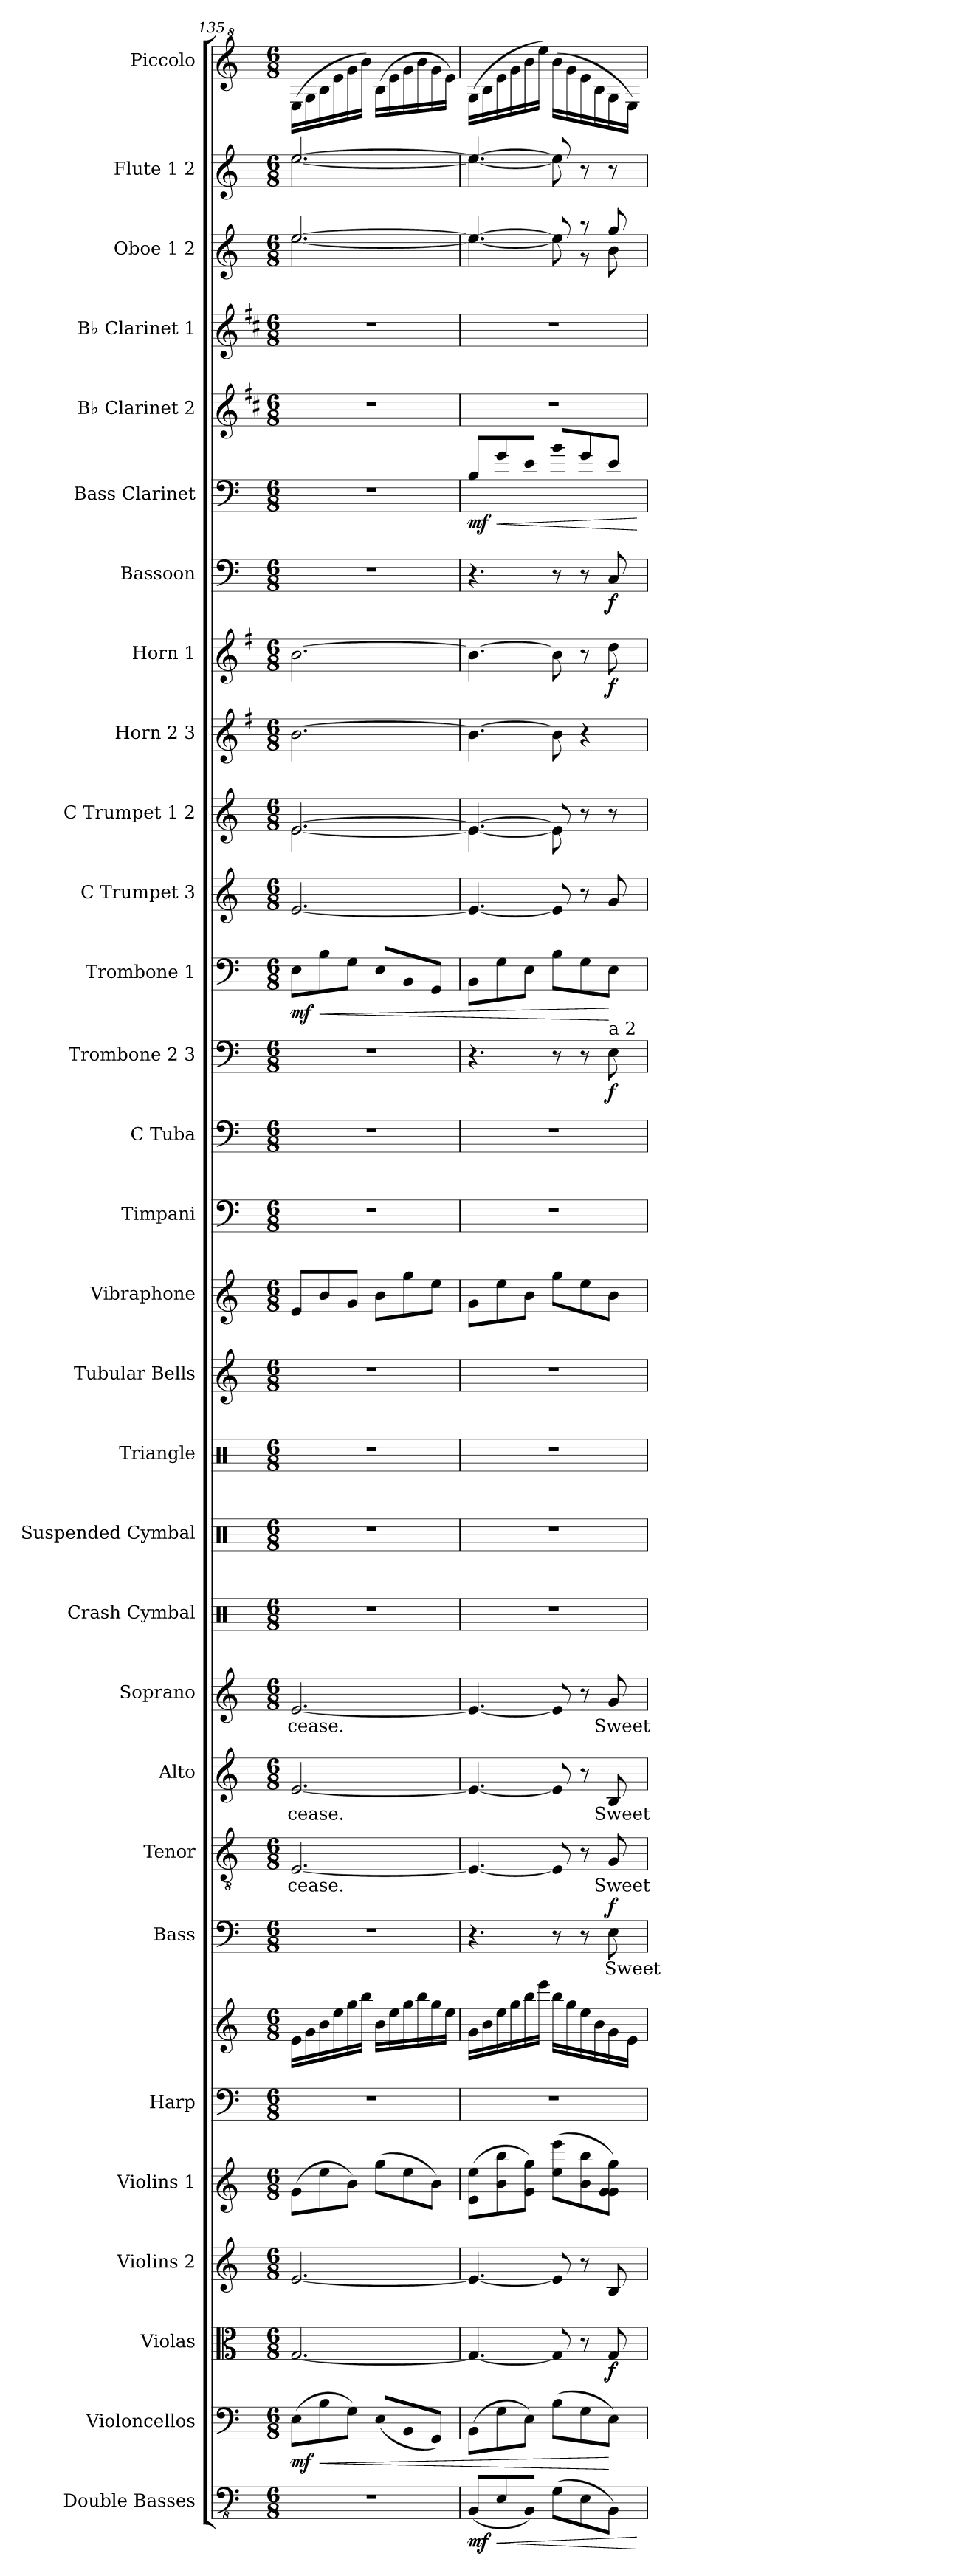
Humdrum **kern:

**kern	**dynam	**kern	**dynam	**kern	**dynam	**kern	**kern	**kern	**kern	**kern	**text	**dynam	**kern	**text	**kern	**text	**kern	**text	**kern	**kern	**kern	**kern	**kern	**kern	**kern	**kern	**dynam	**kern	**dynam	**kern	**kern	**kern	**kern	**dynam	**kern	**dynam	**kern	**dynam	**kern	**kern	**kern	**kern	**kern
*part30	*part30	*part29	*part29	*part28	*part28	*part27	*part26	*part25	*part25	*part24	*part24	*part24	*part23	*part23	*part22	*part22	*part21	*part21	*part20	*part19	*part18	*part17	*part16	*part15	*part14	*part13	*part13	*part12	*part12	*part11	*part10	*part9	*part8	*part8	*part7	*part7	*part6	*part6	*part5	*part4	*part3	*part2	*part1
*staff31	*staff31	*staff30	*staff30	*staff29	*staff29	*staff28	*staff27	*staff26	*staff25	*staff24	*staff24	*staff24	*staff23	*staff23	*staff22	*staff22	*staff21	*staff21	*staff20	*staff19	*staff18	*staff17	*staff16	*staff15	*staff14	*staff13	*staff13	*staff12	*staff12	*staff11	*staff10	*staff9	*staff8	*staff8	*staff7	*staff7	*staff6	*staff6	*staff5	*staff4	*staff3	*staff2	*staff1
*I"Double Basses	*	*I"Violoncellos	*	*I"Violas	*	*I"Violins 2	*I"Violins 1	*I"Harp	*	*I"Bass	*	*	*I"Tenor	*	*I"Alto	*	*I"Soprano	*	*I"Crash Cymbal	*I"Suspended Cymbal	*I"Triangle	*I"Tubular Bells	*I"Vibraphone	*I"Timpani	*I"C Tuba	*I"Trombone 2 3	*	*I"Trombone 1	*	*I"C Trumpet 3	*I"C Trumpet 1 2	*I"Horn 2 3	*I"Horn 1	*	*I"Bassoon	*	*I"Bass Clarinet	*	*I"B♭ Clarinet 2	*I"B♭ Clarinet 1	*I"Oboe 1 2	*I"Flute 1 2	*I"Piccolo
*I'Dbs.	*	*I'Vlcs.	*	*I'Vlas.	*	*I'Vlns. 2	*I'Vlns. 1	*I'Hrp.	*	*I'B.	*	*	*I'T.	*	*I'A.	*	*I'S.	*	*I'Cr. Cym.	*I'Susp. Cym.	*I'Trgl.	*I'Tu. Be.	*I'Vib.	*I'Timp.	*I'C Tu.	*I'Trb. 2 3	*	*I'Trb. 1	*	*I'C Tpt. 3	*I'C Tpt. 1 2	*I'Hn. 2 3	*I'Hn. 1	*	*I'Bsn.	*	*I'B. Cl.	*	*I'B♭ Cl. 2	*I'B♭ Cl. 1	*I'Ob. 1 2	*I'Fl. 1 2	*I'Picc.
*clefFv4	*	*clefF4	*	*clefC3	*	*clefG2	*clefG2	*clefF4	*clefG2	*clefF4	*	*	*clefGv2	*	*clefG2	*	*clefG2	*	*clefX	*clefX	*clefX	*clefG2	*	*clefF4	*clefF4	*clefF4	*	*clefF4	*	*clefG2	*clefG2	*clefG2	*clefG2	*	*clefF4	*	*	*	*clefG2	*clefG2	*clefG2	*clefG2	*clefG^2
*	*	*	*	*	*	*	*	*	*	*	*	*	*	*	*	*	*	*	*	*	*	*	*	*	*	*	*	*	*	*	*	*ITrd4c7	*ITrd4c7	*	*	*	*ITrd8c14	*	*ITrd1c2	*ITrd1c2	*	*	*ITrd-7c-12
*k[]	*	*k[]	*	*k[]	*	*k[]	*k[]	*k[]	*k[]	*k[]	*	*	*k[]	*	*k[]	*	*k[]	*	*k[]	*k[]	*k[]	*k[]	*k[]	*k[]	*k[]	*k[]	*	*k[]	*	*k[]	*k[]	*k[]	*k[]	*	*k[]	*	*k[]	*	*k[]	*k[]	*k[]	*k[]	*k[]
*C:	*	*C:	*	*C:	*	*C:	*C:	*C:	*C:	*C:	*	*	*C:	*	*C:	*	*C:	*	*C:	*C:	*C:	*C:	*C:	*C:	*C:	*C:	*	*C:	*	*C:	*C:	*C:	*C:	*	*C:	*	*C:	*	*C:	*C:	*C:	*C:	*C:
*M6/8	*	*M6/8	*	*M6/8	*	*M6/8	*M6/8	*M6/8	*M6/8	*M6/8	*	*	*M6/8	*	*M6/8	*	*M6/8	*	*M6/8	*M6/8	*M6/8	*M6/8	*M6/8	*M6/8	*M6/8	*M6/8	*	*M6/8	*	*M6/8	*M6/8	*M6/8	*M6/8	*	*M6/8	*	*M6/8	*	*M6/8	*M6/8	*M6/8	*M6/8	*M6/8
=135	=135	=135	=135	=135	=135	=135	=135	=135	=135	=135	=135	=135	=135	=135	=135	=135	=135	=135	=135	=135	=135	=135	=135	=135	=135	=135	=135	=135	=135	=135	=135	=135	=135	=135	=135	=135	=135	=135	=135	=135	=135	=135	=135
*	*	*	*	*	*	*	*	*	*	*	*	*	*	*	*	*	*	*	*	*	*	*	*	*	*	*	*	*	*	*	*^	*	*	*	*	*	*	*	*	*	*^	*^	*
!	!	!	!LO:DY:b	!	!	!	!	!	!	!	!	!	!	!	!	!	!	!	!	!	!	!	!	!	!	!	!	!	!LO:DY:b	!	!	!	!	!	!	!	!	!	!	!	!	!	!	!	!	!
2.r	.	(8E\L	mf	[2.G/	.	[2.e/	(8g\L	2.r	16e\LL	2.r	.	.	[2.E/	cease.	[2.e/	cease.	[2.e/	cease.	2.r	2.r	2.r	2.r	8e/L	2.r	2.r	2.r	.	8E\L	mf	[2.e/	[2.e/	[2.e\	[2.e\	[2.e\	.	2.r	.	2.r	.	2.r	2.r	[2.ee/	[2.ee\	[2.ee/	[2.ee\	(16ee\LL
.	.	.	.	.	.	.	.	.	16g\	.	.	.	.	.	.	.	.	.	.	.	.	.	.	.	.	.	.	.	.	.	.	.	.	.	.	.	.	.	.	.	.	.	.	.	.	16gg\
!	!	!	!LO:HP:b	!	!	!	!	!	!	!	!	!	!	!	!	!	!	!	!	!	!	!	!	!	!	!	!	!	!LO:HP:b	!	!	!	!	!	!	!	!	!	!	!	!	!	!	!	!	!
.	.	8B\	<	.	.	.	8ee\	.	16b\	.	.	.	.	.	.	.	.	.	.	.	.	.	8b/	.	.	.	.	8B\	<	.	.	.	.	.	.	.	.	.	.	.	.	.	.	.	.	16bb\
.	.	.	.	.	.	.	.	.	16ee\	.	.	.	.	.	.	.	.	.	.	.	.	.	.	.	.	.	.	.	.	.	.	.	.	.	.	.	.	.	.	.	.	.	.	.	.	16eee\
.	.	8G\J)	.	.	.	.	8b\J)	.	16gg\	.	.	.	.	.	.	.	.	.	.	.	.	.	8g/J	.	.	.	.	8G\J	.	.	.	.	.	.	.	.	.	.	.	.	.	.	.	.	.	16ggg\
.	.	.	.	.	.	.	.	.	16bb\JJ	.	.	.	.	.	.	.	.	.	.	.	.	.	.	.	.	.	.	.	.	.	.	.	.	.	.	.	.	.	.	.	.	.	.	.	.	16bbb\JJ)
.	.	(8E/L	.	.	.	.	(8gg\L	.	16b\LL	.	.	.	.	.	.	.	.	.	.	.	.	.	8b\L	.	.	.	.	8E/L	.	.	.	.	.	.	.	.	.	.	.	.	.	.	.	.	.	(16bb\LL
.	.	.	.	.	.	.	.	.	16ee\	.	.	.	.	.	.	.	.	.	.	.	.	.	.	.	.	.	.	.	.	.	.	.	.	.	.	.	.	.	.	.	.	.	.	.	.	16eee\
.	.	8BB/	.	.	.	.	8ee\	.	16gg\	.	.	.	.	.	.	.	.	.	.	.	.	.	8gg\	.	.	.	.	8BB/	.	.	.	.	.	.	.	.	.	.	.	.	.	.	.	.	.	16ggg\
.	.	.	.	.	.	.	.	.	16bb\	.	.	.	.	.	.	.	.	.	.	.	.	.	.	.	.	.	.	.	.	.	.	.	.	.	.	.	.	.	.	.	.	.	.	.	.	16bbb\
.	.	8GG/J)	.	.	.	.	8b\J)	.	16gg\	.	.	.	.	.	.	.	.	.	.	.	.	.	8ee\J	.	.	.	.	8GG/J	.	.	.	.	.	.	.	.	.	.	.	.	.	.	.	.	.	16ggg\
.	.	.	.	.	.	.	.	.	16ee\JJ	.	.	.	.	.	.	.	.	.	.	.	.	.	.	.	.	.	.	.	.	.	.	.	.	.	.	.	.	.	.	.	.	.	.	.	.	16eee\JJ)
=136	=136	=136	=136	=136	=136	=136	=136	=136	=136	=136	=136	=136	=136	=136	=136	=136	=136	=136	=136	=136	=136	=136	=136	=136	=136	=136	=136	=136	=136	=136	=136	=136	=136	=136	=136	=136	=136	=136	=136	=136	=136	=136	=136	=136	=136	=136
!	!LO:DY:b	!	!	!	!	!	!	!	!	!	!	!	!	!	!	!	!	!	!	!	!	!	!	!	!	!	!	!	!	!	!	!	!	!	!	!	!	!	!LO:DY:b	!	!	!	!	!	!	!
(8BBB/L	mf	(8BB\L	.	4.G/_	.	4.e/_	(8e\ 8ee\L	2.r	16g\LL	4.r	.	.	4.E/_	.	4.e/_	.	4.e/_	.	2.r	2.r	2.r	2.r	8g\L	2.r	2.r	4.r	.	8BB\L	.	4.e/_	4.e/_	4.e\_	4.e\_	4.e\_	.	4.r	.	8BB/L	mf	2.r	2.r	4.ee/_	4.ee\_	4.ee/_	4.ee\_	(16gg\LL
.	.	.	.	.	.	.	.	.	16b\	.	.	.	.	.	.	.	.	.	.	.	.	.	.	.	.	.	.	.	.	.	.	.	.	.	.	.	.	.	.	.	.	.	.	.	.	16bb\
!	!LO:HP:b	!	!	!	!	!	!	!	!	!	!	!	!	!	!	!	!	!	!	!	!	!	!	!	!	!	!	!	!	!	!	!	!	!	!	!	!	!	!LO:HP:b	!	!	!	!	!	!	!
8EE/	<	8G\	.	.	.	.	8b\ 8bb\	.	16ee\	.	.	.	.	.	.	.	.	.	.	.	.	.	8ee\	.	.	.	.	8G\	.	.	.	.	.	.	.	.	.	8G/	<	.	.	.	.	.	.	16eee\
.	.	.	.	.	.	.	.	.	16gg\	.	.	.	.	.	.	.	.	.	.	.	.	.	.	.	.	.	.	.	.	.	.	.	.	.	.	.	.	.	.	.	.	.	.	.	.	16ggg\
8BBB/J)	.	8E\J)	.	.	.	.	8g\ 8gg\J)	.	16bb\	.	.	.	.	.	.	.	.	.	.	.	.	.	8b\J	.	.	.	.	8E\J	.	.	.	.	.	.	.	.	.	8E/J	.	.	.	.	.	.	.	16bbb\
.	.	.	.	.	.	.	.	.	16eee\JJ	.	.	.	.	.	.	.	.	.	.	.	.	.	.	.	.	.	.	.	.	.	.	.	.	.	.	.	.	.	.	.	.	.	.	.	.	16eeee\JJ)
(8GG\L	.	(8B\L	.	8G/]	.	8e/]	(8ee\ 8eee\L	.	16bb\LL	8r	.	.	8E/]	.	8e/]	.	8e/]	.	.	.	.	.	8gg\L	.	.	8r	.	8B\L	.	8e/]	8e/]	8e\]	8e\]	8e\]	.	8r	.	8B/L	.	.	.	8ee/]	8ee\]	8ee/]	8ee\]	(16bbb\LL
.	.	.	.	.	.	.	.	.	16gg\	.	.	.	.	.	.	.	.	.	.	.	.	.	.	.	.	.	.	.	.	.	.	.	.	.	.	.	.	.	.	.	.	.	.	.	.	16ggg\
8EE\	.	8G\	.	8r	.	8r	8b\ 8bb\	.	16ee\	8r	.	.	8r	.	8r	.	8r	.	.	.	.	.	8ee\	.	.	8r	.	8G\	.	8r	8r	4ryy	4r	8r	.	8r	.	8G/	.	.	.	8r	8r	8r	4ryy	16eee\
.	.	.	.	.	.	.	.	.	16b\	.	.	.	.	.	.	.	.	.	.	.	.	.	.	.	.	.	.	.	.	.	.	.	.	.	.	.	.	.	.	.	.	.	.	.	.	16bb\
!	!	!	!	!	!	!	!	!	!	!	!	!	!	!	!	!	!	!	!	!	!	!	!	!	!	!LO:TX:a:t=a 2	!	!	!	!	!	!	!	!	!	!	!	!	!	!	!	!	!	!	!	!
!	!	!	!	!	!LO:DY:b	!	!	!	!	!	!	!LO:DY:b	!	!	!	!	!	!	!	!	!	!	!	!	!	!	!LO:DY:b	!	!	!	!	!	!	!	!LO:DY:b	!	!LO:DY:b	!	!	!	!	!	!	!	!	!
8BBB\J)	.	8E\J)	[	8G/	f	8B/	8g\ 8g\ 8gg\J)	.	16g\	8E\	Sweet	f	8G/	Sweet	8B/	Sweet	8g/	Sweet	.	.	.	.	8b\J	.	.	8E\	f	8E\J	[	8g/	8r	.	.	8g\	f	8C/	f	8E/J	.	.	.	8gg/	8b\	8r	.	16gg\
.	.	.	.	.	.	.	.	.	16e\JJ	.	.	.	.	.	.	.	.	.	.	.	.	.	.	.	.	.	.	.	.	.	.	.	.	.	.	.	.	.	.	.	.	.	.	.	.	16ee\JJ)
*	*	*	*	*	*	*	*	*	*	*	*	*	*	*	*	*	*	*	*	*	*	*	*	*	*	*	*	*	*	*	*	*	*	*	*	*	*	*	*	*	*	*v	*v	*	*	*
*	*	*	*	*	*	*	*	*	*	*	*	*	*	*	*	*	*	*	*	*	*	*	*	*	*	*	*	*	*	*	*v	*v	*	*	*	*	*	*	*	*	*	*	*v	*v	*
.	[	.	.	.	.	.	.	.	.	.	.	.	.	.	.	.	.	.	.	.	.	.	.	.	.	.	.	.	.	.	.	.	.	.	.	.	.	[	.	.	.	.	.
=	=	=	=	=	=	=	=	=	=	=	=	=	=	=	=	=	=	=	=	=	=	=	=	=	=	=	=	=	=	=	=	=	=	=	=	=	=	=	=	=	=	=	=
*-	*-	*-	*-	*-	*-	*-	*-	*-	*-	*-	*-	*-	*-	*-	*-	*-	*-	*-	*-	*-	*-	*-	*-	*-	*-	*-	*-	*-	*-	*-	*-	*-	*-	*-	*-	*-	*-	*-	*-	*-	*-	*-	*-
